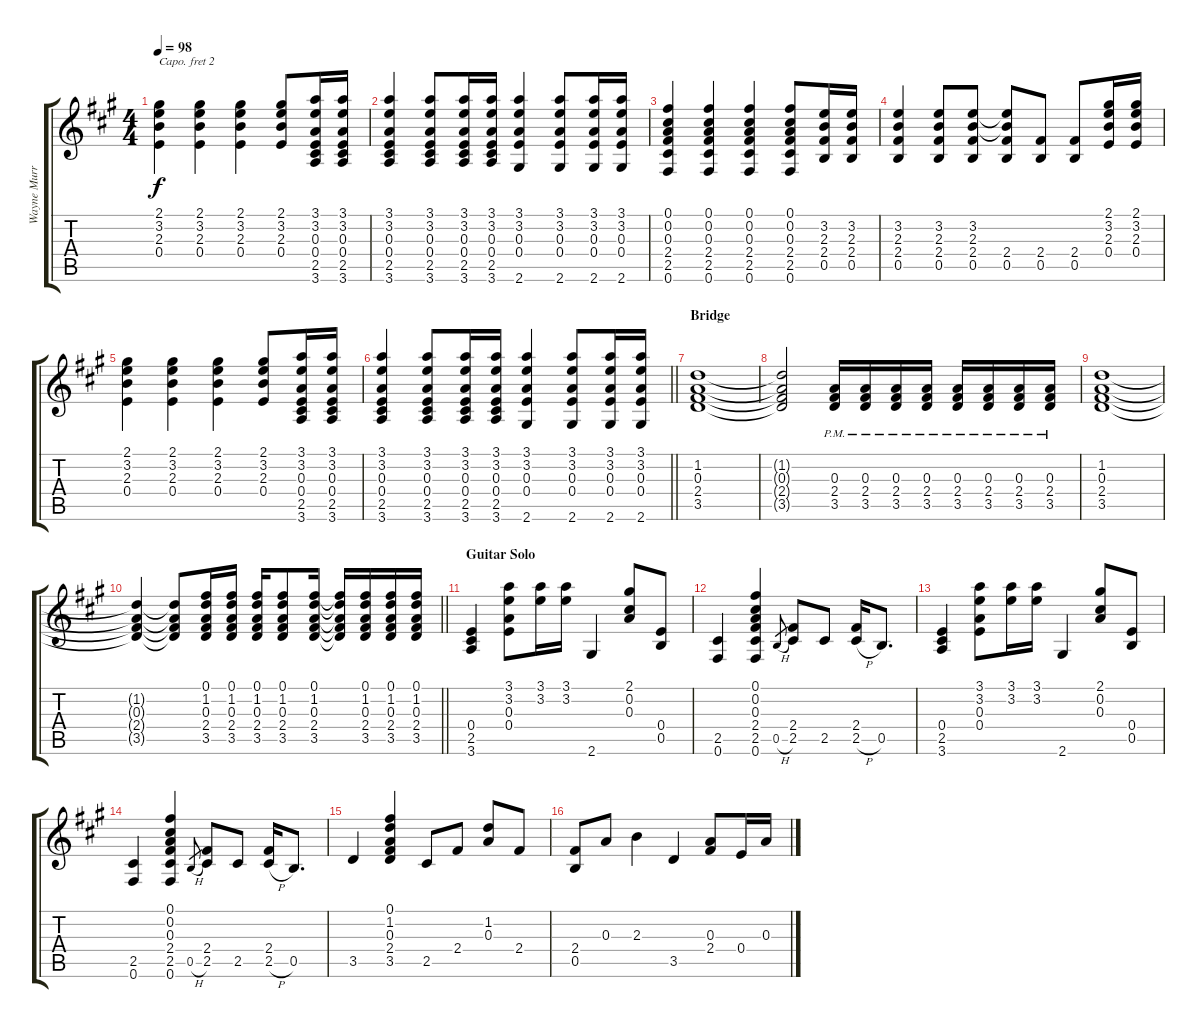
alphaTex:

\track ("Wayne Murray (Guitar for sound)" "Wayne Murr") {instrument overdrivenguitar}
\staff {score tabs}
\capo 2
\tuning (E4 B3 G3 D3 A2 E2) {hide}
\ts (4 4)
\tempo 98
\clef g2
\ks a
(2.1 3.2 2.3 0.4).4{dy f} (2.1 3.2 2.3 0.4).4 (2.1 3.2 2.3 0.4).4 (2.1 3.2 2.3 0.4).8 (3.1 3.2 0.3 0.4 2.5 3.6).16 (3.1 3.2 0.3 0.4 2.5 3.6).16 |
(3.1 3.2 0.3 0.4 2.5 3.6).4 (3.1 3.2 0.3 0.4 2.5 3.6).8 (3.1 3.2 0.3 0.4 2.5 3.6).16 (3.1 3.2 0.3 0.4 2.5 3.6).16 (3.1 3.2 0.3 0.4 2.6).4 (3.1 3.2 0.3 0.4 2.6).8 (3.1 3.2 0.3 0.4 2.6).16 (3.1 3.2 0.3 0.4 2.6).16 |
(0.1 0.2 0.3 2.4 2.5 0.6).4 (0.1 0.2 0.3 2.4 2.5 0.6).4 (0.1 0.2 0.3 2.4 2.5 0.6).4 (0.1 0.2 0.3 2.4 2.5 0.6).8 (3.2 2.3 2.4 0.5).16 (3.2 2.3 2.4 0.5).16 |
(3.2 2.3 2.4 0.5).4 (3.2 2.3 2.4 0.5).8 (3.2 2.3 2.4 0.5).8 (3.2{t} 2.3{t} 2.4 0.5).8 (2.4 0.5).8 (2.4 0.5).8 (2.1 3.2 2.3 0.4).16 (2.1 3.2 2.3 0.4).16 |
(2.1 3.2 2.3 0.4).4 (2.1 3.2 2.3 0.4).4 (2.1 3.2 2.3 0.4).4 (2.1 3.2 2.3 0.4).8 (3.1 3.2 0.3 0.4 2.5 3.6).16 (3.1 3.2 0.3 0.4 2.5 3.6).16 |
\barLineRight lightlight
(3.1 3.2 0.3 0.4 2.5 3.6).4 (3.1 3.2 0.3 0.4 2.5 3.6).8 (3.1 3.2 0.3 0.4 2.5 3.6).16 (3.1 3.2 0.3 0.4 2.5 3.6).16 (3.1 3.2 0.3 0.4 2.6).4 (3.1 3.2 0.3 0.4 2.6).8 (3.1 3.2 0.3 0.4 2.6).16 (3.1 3.2 0.3 0.4 2.6).16 |
\section ("" "Bridge")
(1.2 0.3 2.4 3.5).1 |
(1.2{t} 0.3{t} 2.4{t} 3.5{t}).2 (0.3{pm} 2.4{pm} 3.5{pm}).16 (0.3{pm} 2.4{pm} 3.5{pm}).16 (0.3{pm} 2.4{pm} 3.5{pm}).16 (0.3{pm} 2.4{pm} 3.5{pm}).16 (0.3{pm} 2.4{pm} 3.5{pm}).16 (0.3{pm} 2.4{pm} 3.5{pm}).16 (0.3{pm} 2.4{pm} 3.5{pm}).16 (0.3{pm} 2.4{pm} 3.5{pm}).16 |
(1.2 0.3 2.4 3.5).1 |
\barLineRight lightlight
(1.2{t} 0.3{t} 2.4{t} 3.5{t}).4 (1.2{t} 0.3{t} 2.4{t} 3.5{t}).8 (0.1 1.2 0.3 2.4 3.5).16 (0.1 1.2 0.3 2.4 3.5).16 (0.1 1.2 0.3 2.4 3.5).16 (0.1 1.2 0.3 2.4 3.5).8 (0.1 1.2 0.3 2.4 3.5).16 (0.1{t} 1.2{t} 0.3{t} 2.4{t} 3.5{t}).16 (0.1 1.2 0.3 2.4 3.5).16 (0.1 1.2 0.3 2.4 3.5).16 (0.1 1.2 0.3 2.4 3.5).16 |
\section ("" "Guitar Solo")
(0.4 2.5 3.6).4 (3.1 3.2 0.3 0.4).8 (3.1 3.2).16 (3.1 3.2).16 2.6.4 (2.1 0.2 0.3).8 (0.4 0.5).8 |
(2.5 0.6).4 (0.1 0.2 0.3 2.4 2.5 0.6).4 0.5{h}.8{gr} (2.4 2.5).8 2.5.8 (2.4 2.5{h}).16 0.5.8{d} |
(0.4 2.5 3.6).4 (3.1 3.2 0.3 0.4).8 (3.1 3.2).16 (3.1 3.2).16 2.6.4 (2.1 0.2 0.3).8 (0.4 0.5).8 |
(2.5 0.6).4 (0.1 0.2 0.3 2.4 2.5 0.6).4 0.5{h}.8{gr} (2.4 2.5).8 2.5.8 (2.4 2.5{h}).16 0.5.8{d} |
3.5.4 (0.1 1.2 0.3 2.4 3.5).4 2.5.8 2.4.8 (1.2 0.3).8 2.4.8 |
(2.4 0.5).8 0.3.8 2.3.4 3.5.4 (0.3 2.4).8 0.4.16 0.3.16
